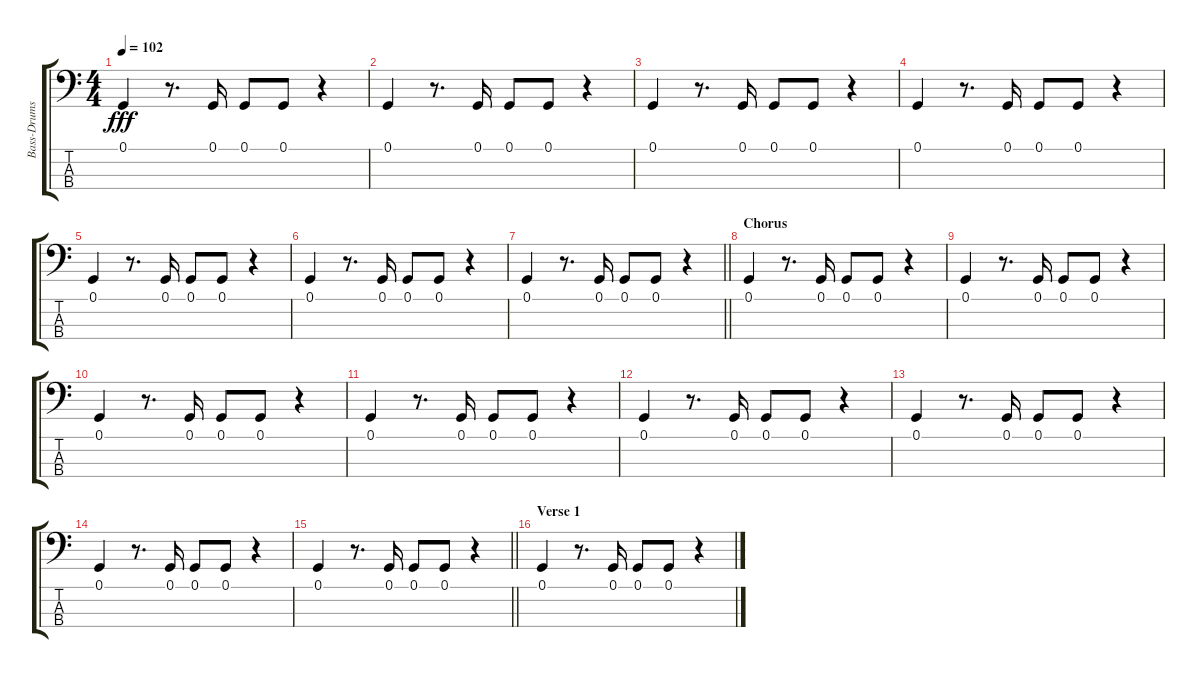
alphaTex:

\track ("Bass-Drums" "Bass-Drums") {instrument synthdrum}
\staff {score tabs}
\tuning (G2 D2 A1 E1) {hide}
\ts (4 4)
\tempo 102
\clef f4
\ks c
0.1.4{dy fff} r.8{d} 0.1.16 0.1.8 0.1.8 r.4 |
0.1.4 r.8{d} 0.1.16 0.1.8 0.1.8 r.4 |
0.1.4 r.8{d} 0.1.16 0.1.8 0.1.8 r.4 |
0.1.4 r.8{d} 0.1.16 0.1.8 0.1.8 r.4 |
0.1.4 r.8{d} 0.1.16 0.1.8 0.1.8 r.4 |
0.1.4 r.8{d} 0.1.16 0.1.8 0.1.8 r.4 |
\barLineRight lightlight
0.1.4 r.8{d} 0.1.16 0.1.8 0.1.8 r.4 |
\section ("" "Chorus")
0.1.4 r.8{d} 0.1.16 0.1.8 0.1.8 r.4 |
0.1.4 r.8{d} 0.1.16 0.1.8 0.1.8 r.4 |
0.1.4 r.8{d} 0.1.16 0.1.8 0.1.8 r.4 |
0.1.4 r.8{d} 0.1.16 0.1.8 0.1.8 r.4 |
0.1.4 r.8{d} 0.1.16 0.1.8 0.1.8 r.4 |
0.1.4 r.8{d} 0.1.16 0.1.8 0.1.8 r.4 |
0.1.4 r.8{d} 0.1.16 0.1.8 0.1.8 r.4 |
\barLineRight lightlight
0.1.4 r.8{d} 0.1.16 0.1.8 0.1.8 r.4 |
\section ("" "Verse 1")
0.1.4 r.8{d} 0.1.16 0.1.8 0.1.8 r.4
